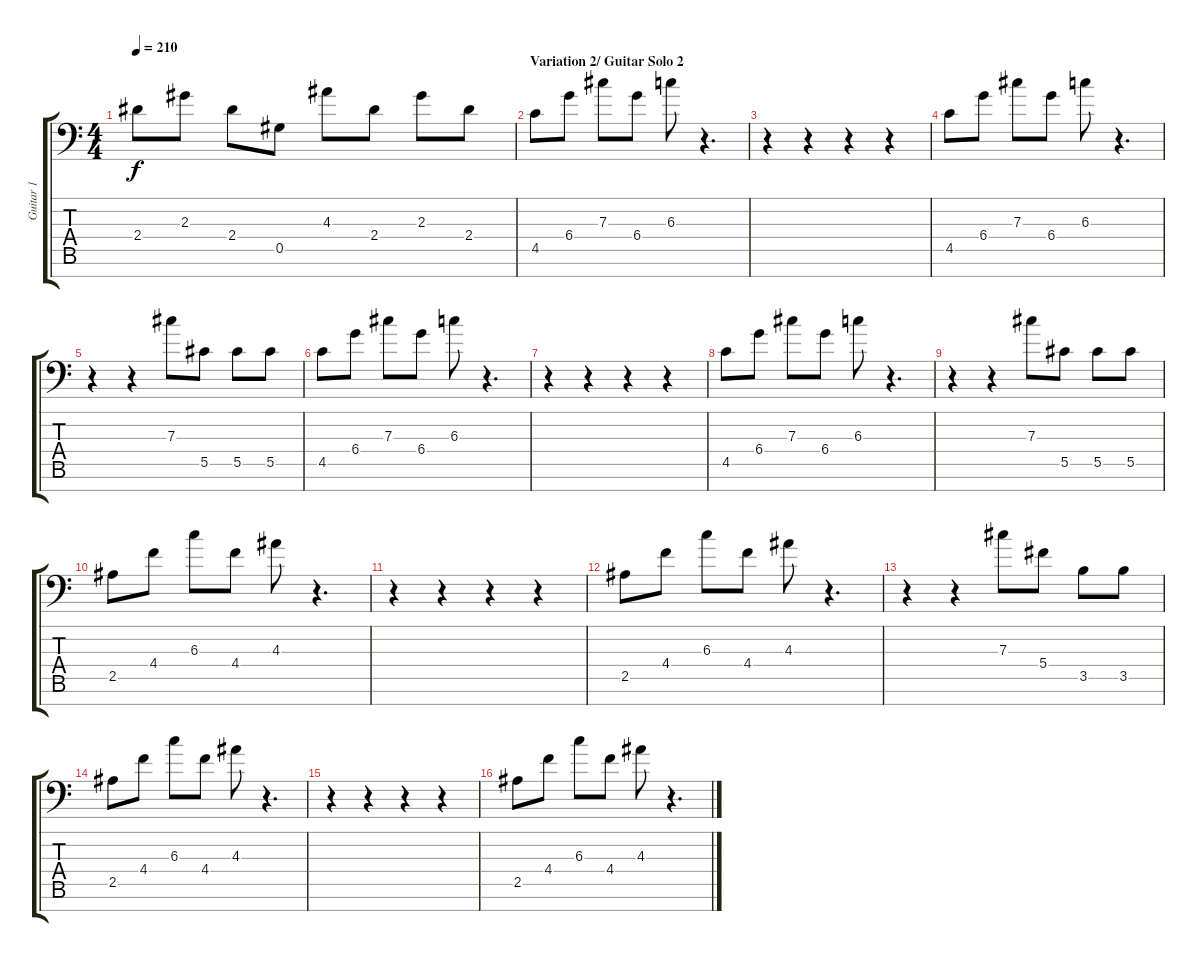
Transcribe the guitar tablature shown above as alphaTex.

\track ("Guitar 1" "Guitar 1") {instrument acousticguitarsteel}
\staff {score tabs}
\tuning (Eb4 Bb3 Gb3 Db3 Ab2 Eb2 Bb1) {hide}
\ts (4 4)
\tempo 210
\clef f4
\ks c
2.4.8{dy f} 2.3.8 2.4.8 0.5.8 4.3.8 2.4.8 2.3.8 2.4.8 |
\section ("" "Variation 2/ Guitar Solo 2")
4.5.8 6.4.8 7.3.8 6.4.8 6.3.8 r.4{d} |
r.4 r.4 r.4 r.4 |
4.5.8 6.4.8 7.3.8 6.4.8 6.3.8 r.4{d} |
r.4 r.4 7.3.8 5.5.8 5.5.8 5.5.8 |
4.5.8 6.4.8 7.3.8 6.4.8 6.3.8 r.4{d} |
r.4 r.4 r.4 r.4 |
4.5.8 6.4.8 7.3.8 6.4.8 6.3.8 r.4{d} |
r.4 r.4 7.3.8 5.5.8 5.5.8 5.5.8 |
2.5.8 4.4.8 6.3.8 4.4.8 4.3.8 r.4{d} |
r.4 r.4 r.4 r.4 |
2.5.8 4.4.8 6.3.8 4.4.8 4.3.8 r.4{d} |
r.4 r.4 7.3.8 5.4.8 3.5.8 3.5.8 |
2.5.8 4.4.8 6.3.8 4.4.8 4.3.8 r.4{d} |
r.4 r.4 r.4 r.4 |
2.5.8 4.4.8 6.3.8 4.4.8 4.3.8 r.4{d}
